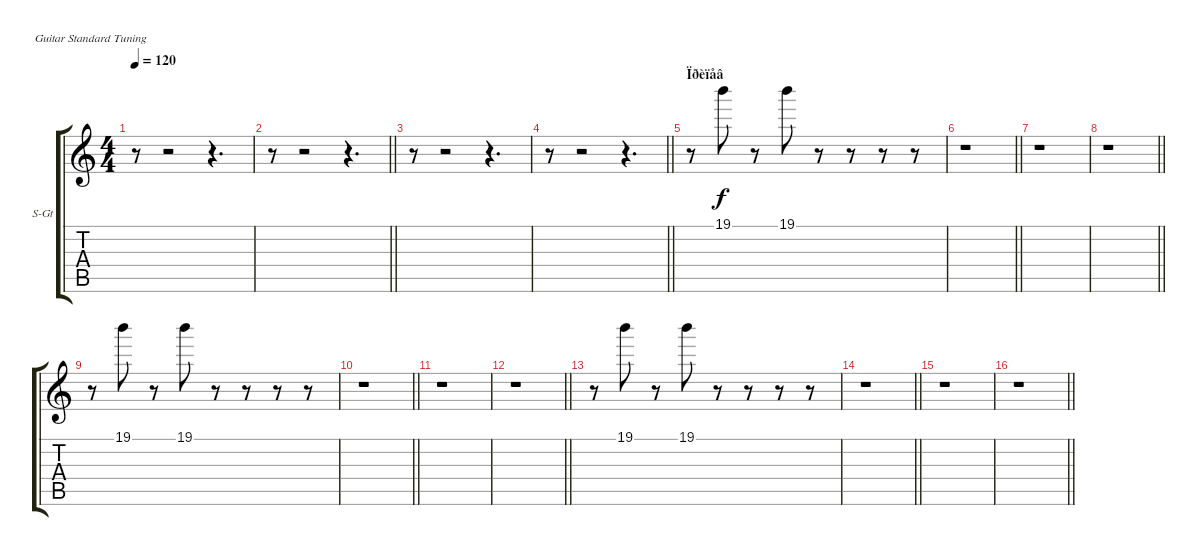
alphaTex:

\bracketExtendMode groupsimilarinstruments
\firstSystemTrackNameOrientation horizontal
\otherSystemsTrackNameOrientation horizontal
\track ("Äîðîæêà 1" "S-Gt") {instrument synthbrass1}
\staff {score tabs}
\tuning (E4 B3 G3 D3 A2 E2)
\displaytranspose 12
\ts (4 4)
\tempo 120
\clef g2
\ks c
r.8{dy fff} r.2 r.4{d} |
\barLineRight lightlight
r.8 r.2 r.4{d} |
r.8 r.2 r.4{d} |
\barLineRight lightlight
r.8 r.2 r.4{d} |
\section ("" "Ïðèïåâ")
r.8 19.1.8{dy f} r.8 19.1.8 r.8 r.8 r.8 r.8 |
\barLineRight lightlight
r.1 |
r.1 |
\barLineRight lightlight
r.1 |
r.8 19.1.8 r.8 19.1.8 r.8 r.8 r.8 r.8 |
\barLineRight lightlight
r.1 |
r.1 |
\barLineRight lightlight
r.1 |
r.8 19.1.8 r.8 19.1.8 r.8 r.8 r.8 r.8 |
\barLineRight lightlight
r.1 |
r.1 |
\barLineRight lightlight
r.1
